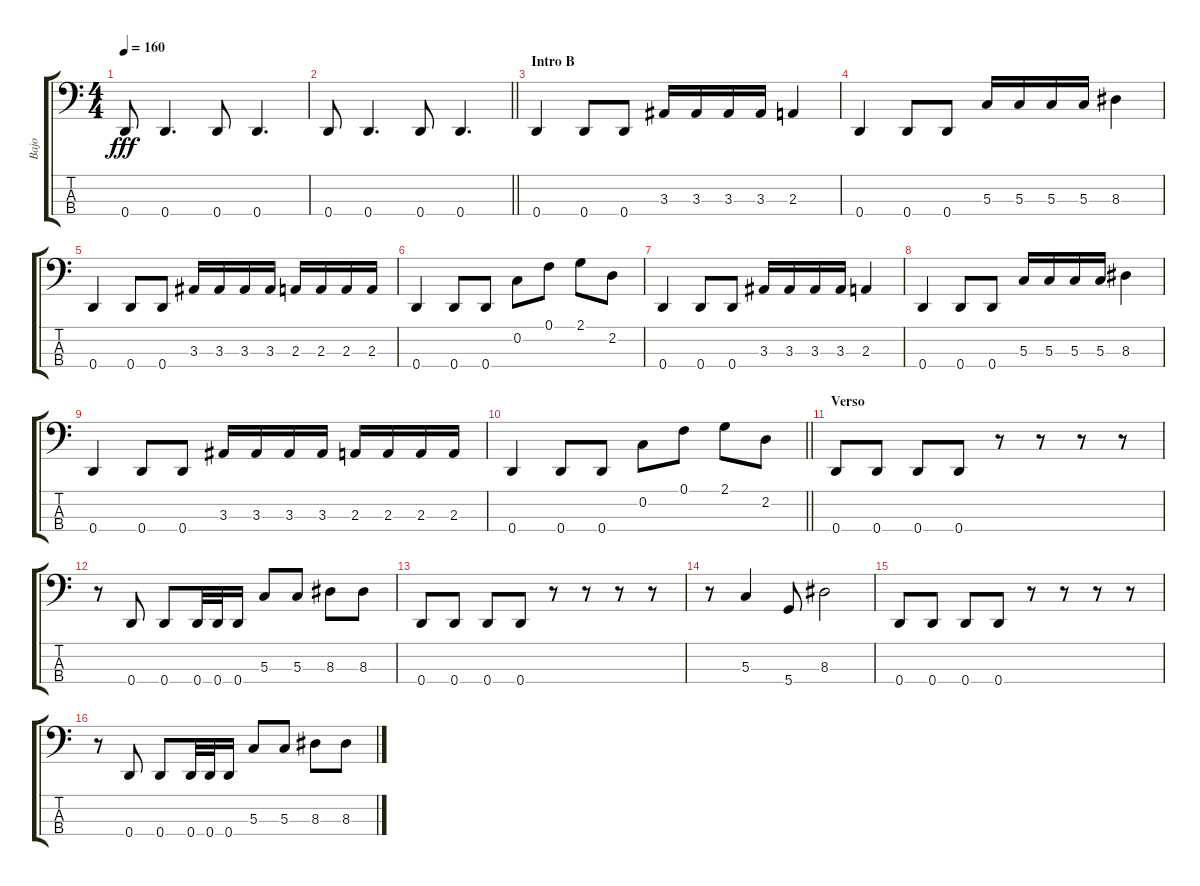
\track ("Bajo" "Bajo") {instrument electricbassfinger}
\staff {score tabs}
\tuning (F2 C2 G1 D1) {hide}
\ts (4 4)
\tempo 160
\clef f4
\ks c
0.4.8{dy fff} 0.4.4{d} 0.4.8 0.4.4{d} |
\barLineRight lightlight
0.4.8 0.4.4{d} 0.4.8 0.4.4{d} |
\section ("" "Intro B")
0.4.4 0.4.8 0.4.8 3.3.16 3.3.16 3.3.16 3.3.16 2.3.4 |
0.4.4 0.4.8 0.4.8 5.3.16 5.3.16 5.3.16 5.3.16 8.3.4 |
0.4.4 0.4.8 0.4.8 3.3.16 3.3.16 3.3.16 3.3.16 2.3.16 2.3.16 2.3.16 2.3.16 |
0.4.4 0.4.8 0.4.8 0.2.8 0.1.8 2.1.8 2.2.8 |
0.4.4 0.4.8 0.4.8 3.3.16 3.3.16 3.3.16 3.3.16 2.3.4 |
0.4.4 0.4.8 0.4.8 5.3.16 5.3.16 5.3.16 5.3.16 8.3.4 |
0.4.4 0.4.8 0.4.8 3.3.16 3.3.16 3.3.16 3.3.16 2.3.16 2.3.16 2.3.16 2.3.16 |
\barLineRight lightlight
0.4.4 0.4.8 0.4.8 0.2.8 0.1.8 2.1.8 2.2.8 |
\section ("" "Verso")
0.4.8 0.4.8 0.4.8 0.4.8 r.8 r.8 r.8 r.8 |
r.8 0.4.8 0.4.8 0.4.32 0.4.32 0.4.16 5.3.8 5.3.8 8.3.8 8.3.8 |
0.4.8 0.4.8 0.4.8 0.4.8 r.8 r.8 r.8 r.8 |
r.8 5.3.4 5.4.8 8.3.2 |
0.4.8 0.4.8 0.4.8 0.4.8 r.8 r.8 r.8 r.8 |
r.8 0.4.8 0.4.8 0.4.32 0.4.32 0.4.16 5.3.8 5.3.8 8.3.8 8.3.8
